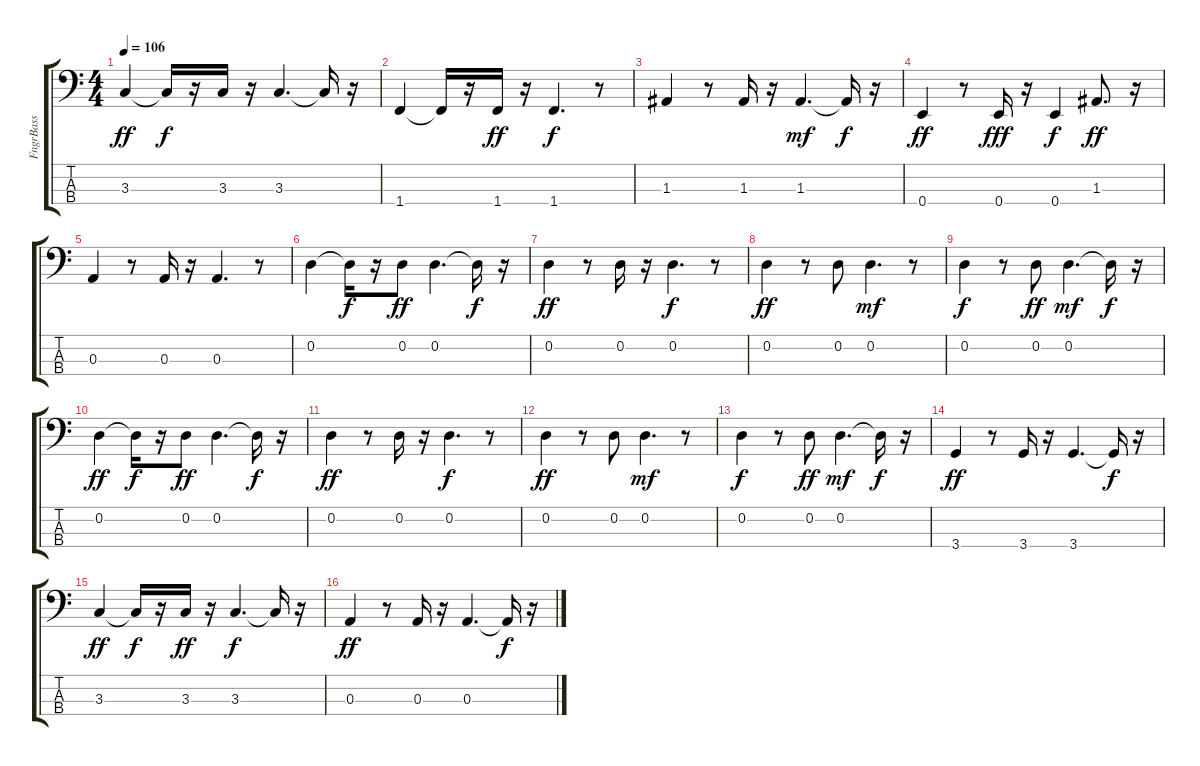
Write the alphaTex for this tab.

\track ("FngrBass" "FngrBass") {instrument electricbassfinger}
\staff {score tabs}
\tuning (G2 D2 A1 E1) {hide}
\ts (4 4)
\tempo 106
\clef f4
\ks c
3.3.4{dy ff} 3.3{t}.16{dy f} r.16 3.3.16 r.16 3.3.4{d} 3.3{t}.16 r.16 |
1.4.4 1.4{t}.16 r.16 1.4.16{dy ff} r.16 1.4.4{d dy f} r.8 |
1.3.4 r.8 1.3.16 r.16 1.3.4{d dy mf} 1.3{t}.16{dy f} r.16 |
0.4.4{dy ff} r.8 0.4.16{dy fff} r.16 0.4.4{dy f} 1.3.8{d dy ff} r.16 |
0.3.4 r.8 0.3.16 r.16 0.3.4{d} r.8 |
0.2.4 0.2{t}.16{dy f} r.16 0.2.8{dy ff} 0.2.4{d} 0.2{t}.16{dy f} r.16 |
0.2.4{dy ff} r.8 0.2.16 r.16 0.2.4{d dy f} r.8 |
0.2.4{dy ff} r.8 0.2.8 0.2.4{d dy mf} r.8 |
0.2.4{dy f} r.8 0.2.8{dy ff} 0.2.4{d dy mf} 0.2{t}.16{dy f} r.16 |
0.2.4{dy ff} 0.2{t}.16{dy f} r.16 0.2.8{dy ff} 0.2.4{d} 0.2{t}.16{dy f} r.16 |
0.2.4{dy ff} r.8 0.2.16 r.16 0.2.4{d dy f} r.8 |
0.2.4{dy ff} r.8 0.2.8 0.2.4{d dy mf} r.8 |
0.2.4{dy f} r.8 0.2.8{dy ff} 0.2.4{d dy mf} 0.2{t}.16{dy f} r.16 |
3.4.4{dy ff} r.8 3.4.16 r.16 3.4.4{d} 3.4{t}.16{dy f} r.16 |
3.3.4{dy ff} 3.3{t}.16{dy f} r.16 3.3.16{dy ff} r.16 3.3.4{d dy f} 3.3{t}.16 r.16 |
0.3.4{dy ff} r.8 0.3.16 r.16 0.3.4{d} 0.3{t}.16{dy f} r.16
